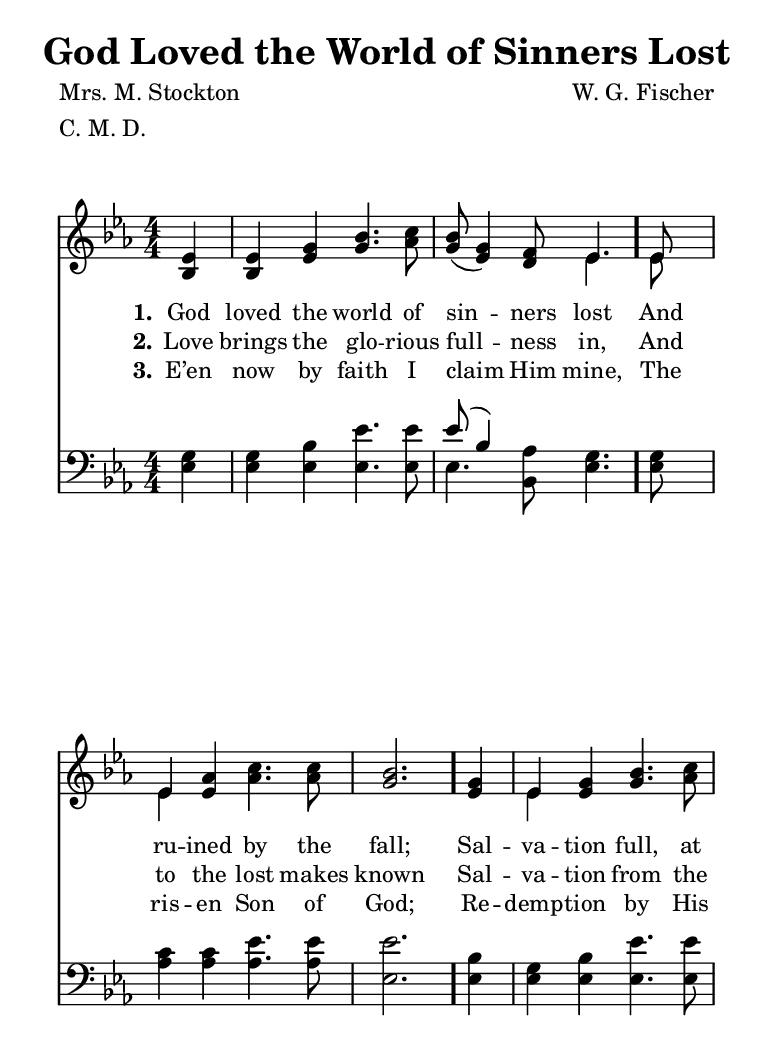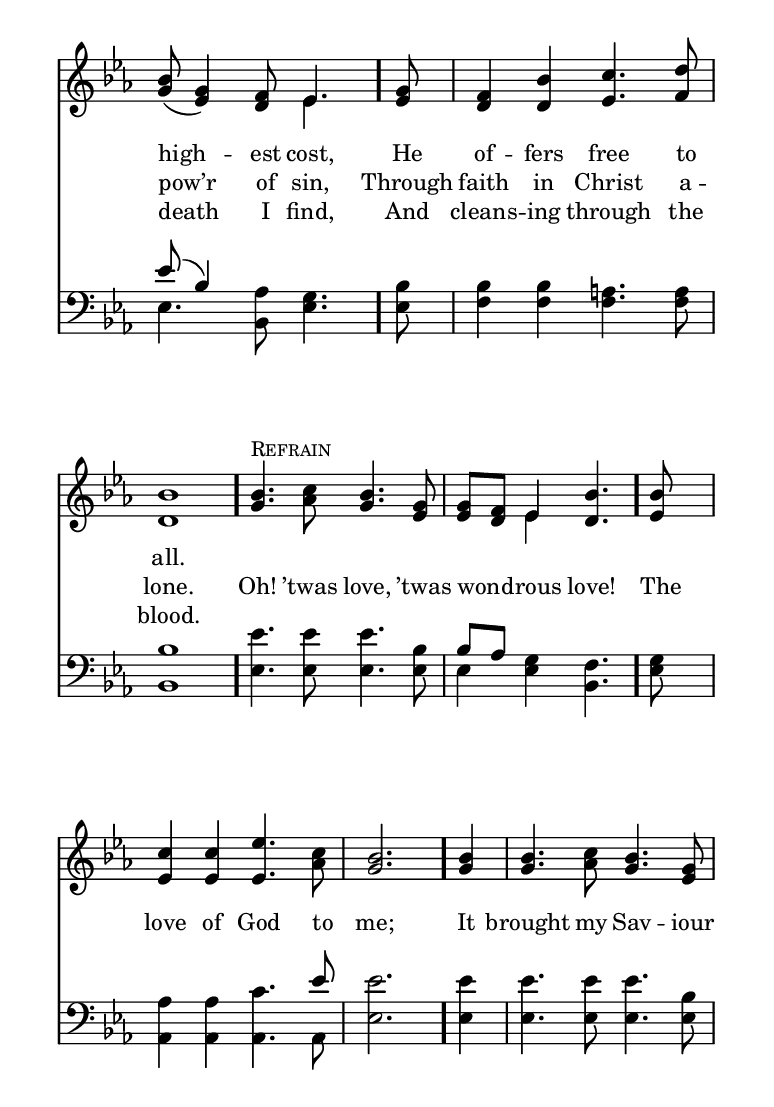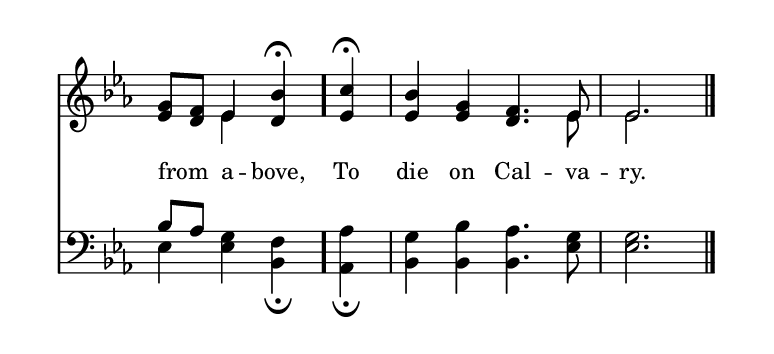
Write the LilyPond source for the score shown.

\include "common/global.ily"
\paper {
  \include "common/paper.ily"
  ragged-last-bottom = ##t
  % decrease system-to-system padding to fit onto page with next score
  system-system-spacing.padding = 0.4
  system-system-spacing.basic-distance = 0.4
}

\header{
  %gospel
  hymnnumber = "14"
  title = "God Loved the World of Sinners Lost"
  tunename = "Wondrous Love" % from Metrical Index of Tunes
  meter = "C. M. D."
  poet = "Mrs. M. Stockton"
  composer = "W. G. Fischer"
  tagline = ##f
}

% for fermata in MIDI
ta = { \tempo 4=80 }
tb = { \tempo 4=40 }

patternA = { \ta c4 | c4 c4 c4. c8 | c8( c4) c8 c4. } % Line 1, 3 soprano / alto / tenor
patternB = { \ta c8 | c4 c4 c4. c8 | c2.            } % Line 2 all, Refrain line 2 all
patternC = { \ta c8 | c4 c4 c4. c8 | c1             } % Line 4 all
patternD = { \ta c4 | c4 c4 c4. c8 | c4.     c8 c4. } % Line 1, 3 bass

patternE = { \ta c4. c8 c4. c8 | c8[ c8] c4 c4. } % Refrain line 1 soprano / alto / tenor
patternF = { \ta c4 | c4. c8 c4. c8 | c8[ c8] c4 \tb c4 } % Refrain line 3 soprano / alto / tenor
patternG = { \tb c4 \ta | c4 c4 c4. c8 | c2. } % Refrain line 4 all

patternH = { \ta c4. c8 c4. c8 | c4 c4 c4. } % Refrain line 1 bass
patternI = { \ta c4 | c4. c8 c4. c8 | c4 c4 \tb c4 } % Refrain line 3 bass

global = {
  \include "common/overrides.ily"
  \override Staff.TimeSignature.style = #'numbered
  \time 4/4
  \override Score.MetronomeMark.transparent = ##t % hide all fermata changes too
  \ta
  \key ees \major
  \partial 4
  \autoBeamOff
}

notesSoprano = {
\global
\relative c' {

  \changePitch \patternA { ees | ees g bes c | bes g f ees }
  \changePitch \patternB { ees | ees aes c c | bes         }
  \changePitch \patternA { g   | ees g bes c | bes g f ees }
  \changePitch \patternC { g   | f bes c d   | bes         }

  << s^\markup { \small \caps "Refrain" }
  \changePitch \patternE { bes c bes g | g f ees bes' } >>
  \changePitch \patternB {         bes | c c ees c   | bes          }
  \changePitch \patternF {         bes | bes c bes g | g f ees bes'\fermata }
  \changePitch \patternG {   c\fermata | bes g f ees | ees          }

  \bar "|."

}
}

notesAlto = {
\global
\relative e' {

  \changePitch \patternA { bes | bes ees g aes   | g ees d ees }
  \changePitch \patternB { ees | ees ees aes aes | g           }
  \changePitch \patternA { ees | ees ees g aes   | g ees d ees }
  \changePitch \patternC { ees | d d ees f       | d           }

  \changePitch \patternE { g aes g ees | ees d ees d }
  \changePitch \patternB {         ees | ees ees ees aes | g           }
  \changePitch \patternF {         g   | g aes g ees     | ees d ees d }
  \changePitch \patternG {         ees | ees ees d ees   | ees         }

}
}

notesTenor = {
\global
\relative a {

  \changePitch \patternA { g   | g bes ees ees | ees bes aes g }
  \changePitch \patternB { g   | c c ees ees   | ees           }
  \changePitch \patternA { bes | g bes ees ees | ees bes aes g }
  \changePitch \patternC { bes | bes bes a a   | bes           }

  \changePitch \patternE { ees ees ees bes | bes aes g f }
  \changePitch \patternB {             g   | aes aes c ees   | ees         }
  \changePitch \patternF {             ees | ees ees ees bes | bes aes g f }
  \changePitch \patternG {             aes | g bes aes g     | g           }

}
}

notesBass = {
\global
\relative f {

  \changePitch \patternD { ees | ees ees ees ees | ees bes ees }
  \changePitch \patternB { ees | aes aes aes aes | ees }
  \changePitch \patternD { ees | ees ees ees ees | ees bes ees }
  \changePitch \patternC { ees | f f f f | bes, }

  \changePitch \patternH { ees ees ees ees | ees ees bes }
  \changePitch \patternB { ees | aes, aes aes aes | ees' }
  \changePitch \patternI { ees | ees ees ees ees | ees ees bes_\fermata }
  \changePitch \patternG { aes_\fermata | bes bes bes ees | ees }

}
}

Refrain = \lyricmode {

Oh! ’twas love, ’twas won -- drous love! \bar "."
The love of God to me; \bar "." \eogbreak
It brought my Sav -- iour from a -- bove, \bar "."
To die on Cal -- va -- ry. \bar "." \eogbreak

}

wordsA = \lyricmode {
\set stanza = "1."

God loved the world of sin -- ners lost \bar "."
And ru -- ined by the fall; \bar "." \eogbreak
Sal -- va -- tion full, at high -- est cost, \bar "."
He of -- fers free to all. \bar "." \eogbreak

}

wordsB = \lyricmode {
\set stanza = "2."

Love brings the glo -- rious full -- ness in,
And to the lost makes known
Sal -- va -- tion from the pow’r of sin,
Through faith in Christ a -- lone.

\Refrain

}

wordsC = \lyricmode {
\set stanza = "3."

E’en now by faith I claim Him mine,
The ris -- en Son of God;
Re -- demp -- tion by His death I find,
And cleans -- ing through the blood.

}


\score {
  \context ChoirStaff <<
    \context Staff = upper <<
      \set Staff.autoBeaming = ##f
      \set ChoirStaff.systemStartDelimiter = #'SystemStartBar
      \set ChoirStaff.printPartCombineTexts = ##f
      \partcombine #'(2 . 9) \notesSoprano \notesAlto
      \context NullVoice = sopranos { \voiceOne << \notesSoprano >> }
      \context NullVoice = altos { \voiceTwo << \notesAlto >> }
      \context Lyrics = one   \lyricsto sopranos \wordsA
      \context Lyrics = two   \lyricsto sopranos \wordsB
      \context Lyrics = three \lyricsto sopranos \wordsC
      %\context Lyrics = four  \lyricsto sopranos \wordsD
      %\context Lyrics = five  \lyricsto sopranos \wordsE
    >>
    \context Staff = men <<
      \set Staff.autoBeaming = ##f
      \clef bass
      \set ChoirStaff.printPartCombineTexts = ##f
      \partcombine #'(2 . 9) \notesTenor \notesBass
      \context NullVoice = tenors { \voiceOne << \notesTenor >> }
      \context NullVoice = basses { \voiceTwo << \notesBass >> }
    >>
  >>
  \layout {
    \include "common/layout.ily"
  }
  \midi{
    \include "common/midi.ily"
  }
}

\version "2.19.49"  % necessary for upgrading to future LilyPond versions.

% vi:set et ts=2 sw=2 ai nocindent syntax=lilypond:
